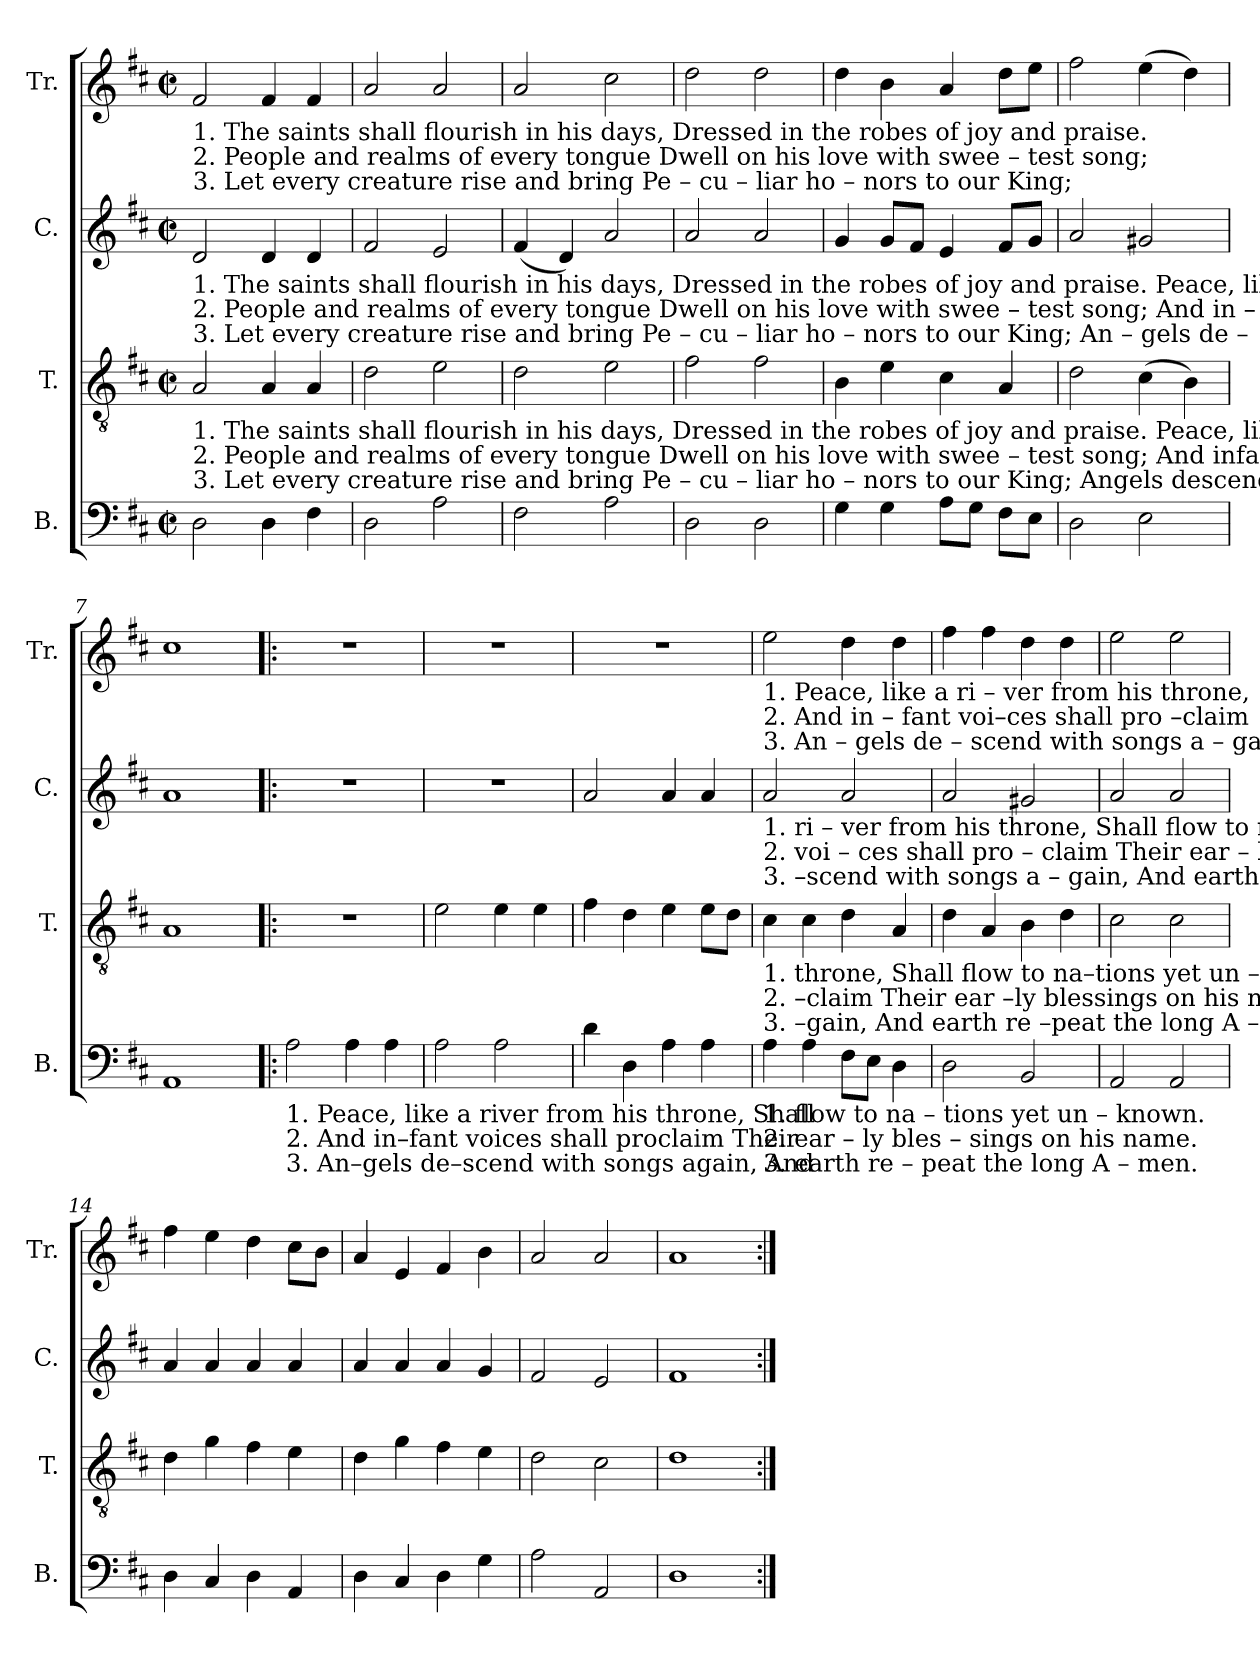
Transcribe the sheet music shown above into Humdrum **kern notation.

**kern	**kern	**kern	**kern
*part4	*part3	*part2	*part1
*staff4	*staff3	*staff2	*staff1
*I"B.	*I"T.	*I"C.	*I"Tr.
*I'B.	*I'T.	*I'C.	*I'Tr.
*clefF4	*clefGv2	*clefG2	*clefG2
*k[f#c#]	*k[f#c#]	*k[f#c#]	*k[f#c#]
*M2/2	*M2/2	*M2/2	*M2/2
*met(c|)	*met(c|)	*met(c|)	*met(c|)
*MM130	*MM130	*MM130	*MM130
=1	=1	=1	=1
!	!	!	!LO:TX:b:t=1. The  saints shall flourish  in  his  days,  Dressed  in  the  robes   of       joy      and      praise.
!	!	!	!LO:TX:b:t=2. People  and  realms  of every  tongue   Dwell   on  his     love   with    swee – test     song;
!	!	!	!LO:TX:b:t=3. Let  every   creature  rise  and   bring     Pe –  cu –  liar     ho   –  nors     to      our      King;
!	!	!LO:TX:b:t=1. The  saints shall flourish  in  his  days,  Dressed  in  the  robes   of       joy      and      praise.                                                 Peace,    like    a	!
!	!	!LO:TX:b:t=2. People  and  realms  of every  tongue   Dwell   on  his     love   with    swee – test     song;                                                    And       in –  fant	!
!	!	!LO:TX:b:t=3. Let  every   creature  rise  and   bring     Pe –  cu –  liar     ho   –  nors     to      our      King;                                                    An    –   gels   de –	!
!	!LO:TX:b:t=1. The  saints shall flourish  in  his  days,  Dressed  in  the  robes   of       joy      and      praise.                         Peace,  like  a  ri –ver  from his	!	!
!	!LO:TX:b:t=2. People  and  realms  of every  tongue   Dwell   on  his     love   with    swee – test     song;                            And  infant  voi–ces  shall  pro–	!	!
!	!LO:TX:b:t=3. Let  every   creature  rise  and   bring     Pe –  cu –  liar     ho   –  nors     to      our      King;                           Angels   descend with songs  a–	!	!
2D\	2A/	2d/	2f#/
4D\	4A/	4d/	4f#/
4F#\	4A/	4d/	4f#/
=2	=2	=2	=2
2D\	2d\	2f#/	2a/
2A\	2e\	2e/	2a/
=3	=3	=3	=3
2F#\	2d\	(4f#/	2a/
.	.	4d/)	.
2A\	2e\	2a/	2cc#\
=4	=4	=4	=4
2D\	2f#\	2a/	2dd\
2D\	2f#\	2a/	2dd\
=5	=5	=5	=5
4G\	4B\	4g/	4dd\
4G\	4e\	8g/L	4b\
.	.	8f#/J	.
8A\L	4c#\	4e/	4a/
8G\J	.	.	.
8F#\L	4A/	8f#/L	8dd\L
8E\J	.	8g/J	8ee\J
=6	=6	=6	=6
2D\	2d\	2a/	2ff#\
2E\	(4c#\	2g#X/	(4ee\
.	4B\)	.	4dd\)
=7	=7	=7	=7
1AA	1A	1a	1cc#
=8!|:	=8!|:	=8!|:	=8!|:
!LO:TX:b:t=1. Peace, like  a  river  from his throne,  Shall	!	!	!
!LO:TX:b:t=2. And  in–fant  voices  shall  proclaim  Their	!	!	!
!LO:TX:b:t=3. An–gels  de–scend  with songs  again,  And	!	!	!
2A\	1r	1r	1r
4A\	.	.	.
4A\	.	.	.
=9	=9	=9	=9
2A\	2e\	1r	1r
2A\	4e\	.	.
.	4e\	.	.
=10	=10	=10	=10
4d\	4f#\	2a/	1r
4D\	4d\	.	.
4A\	4e\	4a/	.
4A\	8e\L	4a/	.
.	8d\J	.	.
!!LO:LB:g=z
=11	=11	=11	=11
!	!	!	!LO:TX:b:t=1. Peace,      like       a        ri – ver    from  his  throne,
!	!	!	!LO:TX:b:t=2. And           in  – fant      voi–ces   shall    pro –claim
!	!	!	!LO:TX:b:t=3. An     –      gels    de –  scend  with  songs   a – gain,
!	!	!LO:TX:b:t=1.  ri        –     ver                 from       his            throne,  Shall     flow   to    na – tions,   flow  to   na –tions   yet     un  –  known.	!
!	!	!LO:TX:b:t=2.  voi     –     ces                 shall         pro     –    claim    Their    ear  –  ly    bles–sings,    ear –  ly  bles–sings   on     his        name.	!
!	!	!LO:TX:b:t=3.  –scend      with             songs        a         –     gain,     And    earth   re – peat,  And    earth   re–peat  the   long    A    –    men.	!
!	!LO:TX:b:t=1. throne,  Shall flow  to  na–tions  yet  un – known.	!	!
!	!LO:TX:b:t=2. –claim   Their  ear –ly   blessings  on   his    name.	!	!
!	!LO:TX:b:t=3. –gain,     And  earth  re –peat  the  long  A – men.	!	!
!LO:TX:b:t=1. flow   to    na  –  tions    yet            un   –   known.	!	!	!
!LO:TX:b:t=2. ear  –  ly    bles – sings     on            his          name.	!	!	!
!LO:TX:b:t=3. earth   re – peat   the       long          A     –     men.	!	!	!
4A\	4c#\	2a/	2ee\
4A\	4c#\	.	.
8F#\L	4d\	2a/	4dd\
8E\J	.	.	.
4D\	4A/	.	4dd\
=12	=12	=12	=12
2D\	4d\	2a/	4ff#\
.	4A/	.	4ff#\
2BB/	4B\	2g#X/	4dd\
.	4d\	.	4dd\
=13	=13	=13	=13
2AA/	2c#\	2a/	2ee\
2AA/	2c#\	2a/	2ee\
=14	=14	=14	=14
4D\	4d\	4a/	4ff#\
4C#/	4g\	4a/	4ee\
4D\	4f#\	4a/	4dd\
4AA/	4e\	4a/	8cc#\L
.	.	.	8b\J
=15	=15	=15	=15
4D\	4d\	4a/	4a/
4C#/	4g\	4a/	4e/
4D\	4f#\	4a/	4f#/
4G\	4e\	4g/	4b\
=16	=16	=16	=16
2A\	2d\	2f#/	2a/
2AA/	2c#\	2e/	2a/
=17	=17	=17	=17
1D	1d	1f#	1a
=:|!	=:|!	=:|!	=:|!
*-	*-	*-	*-
